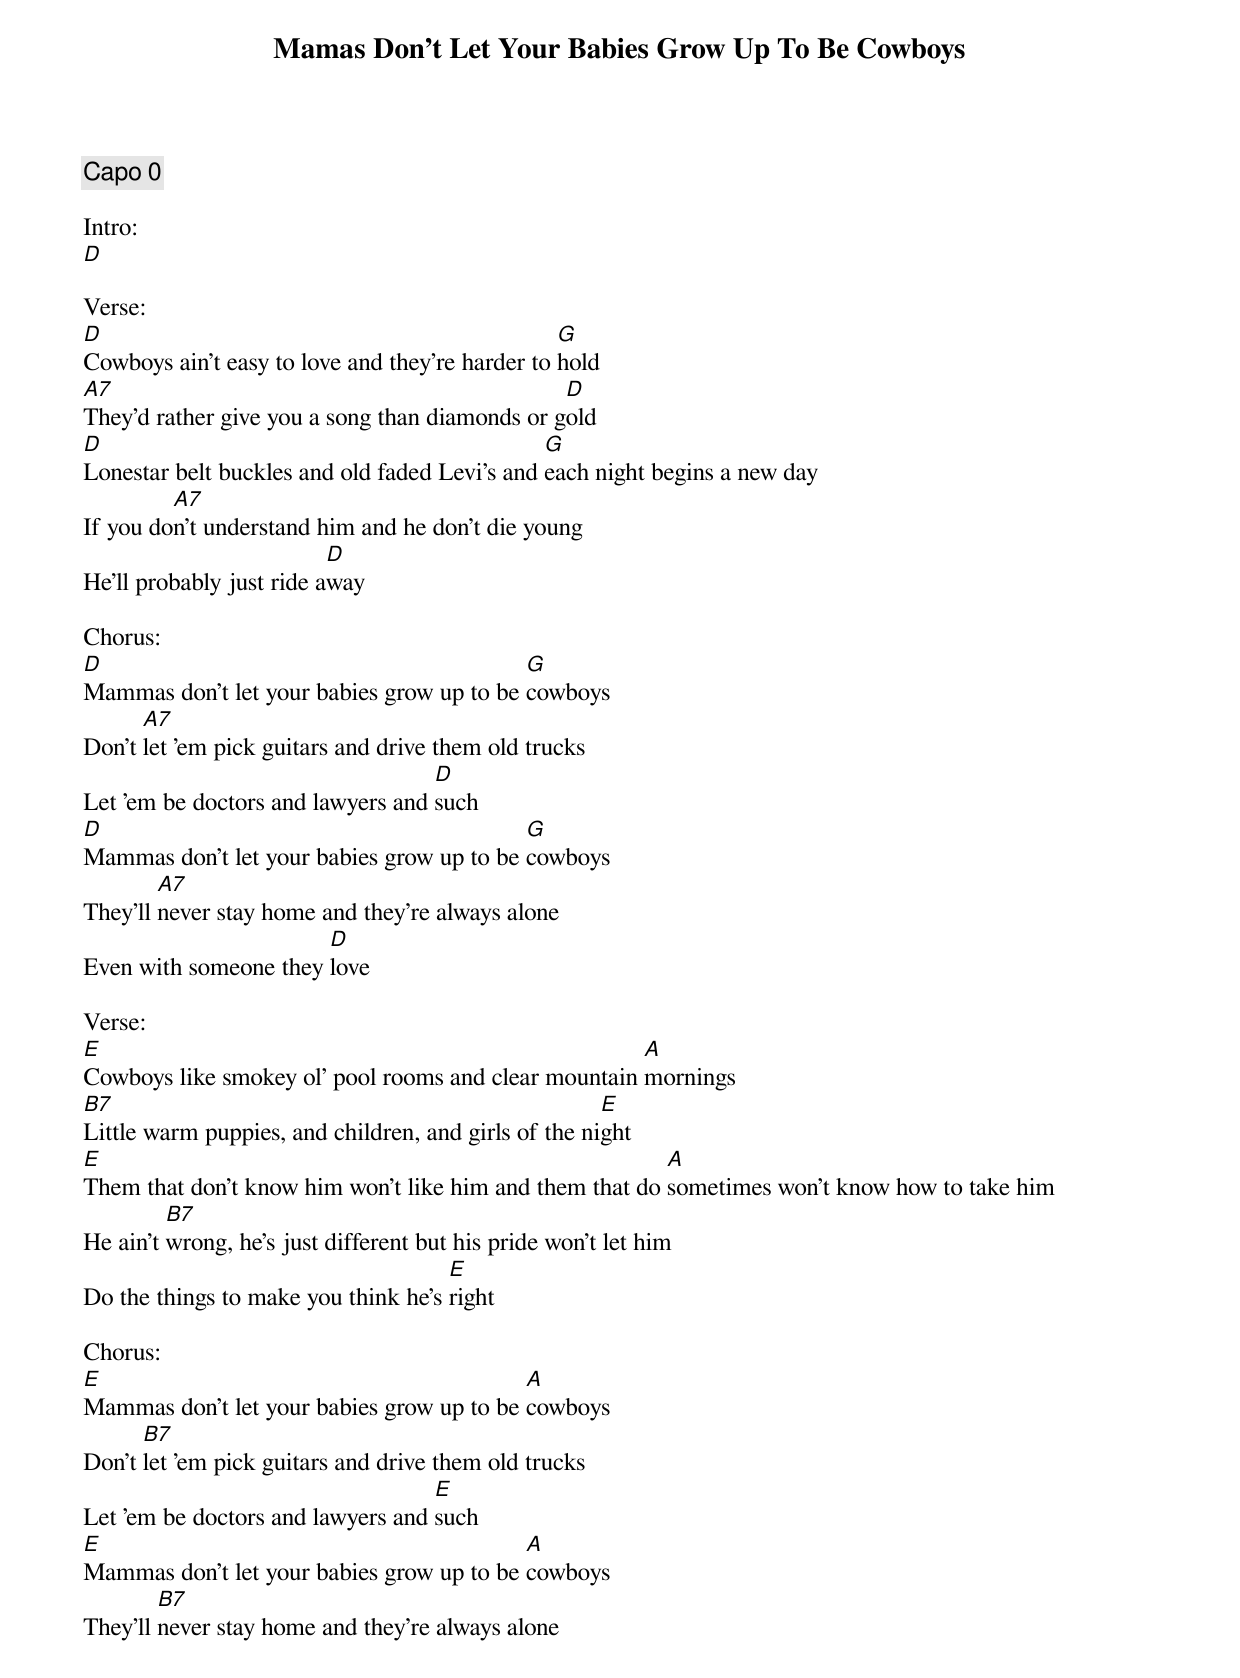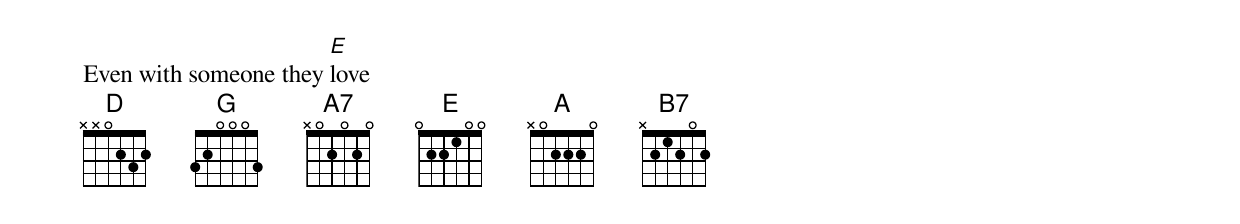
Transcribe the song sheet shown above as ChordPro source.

{title:Mamas Don't Let Your Babies Grow Up To Be Cowboys}
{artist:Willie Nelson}
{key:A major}
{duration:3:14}
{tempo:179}
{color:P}

{comment: Capo 0}

Intro:
[D]

Verse:
[D]Cowboys ain't easy to love and they're harder to [G]hold
[A7]They'd rather give you a song than diamonds or g[D]old
[D]Lonestar belt buckles and old faded Levi's and [G]each night begins a new day
If you do[A7]n't understand him and he don't die young
He'll probably just ride a[D]way

Chorus:
[D]Mammas don't let your babies grow up to be [G]cowboys
Don't [A7]let 'em pick guitars and drive them old trucks
Let 'em be doctors and lawyers and [D]such
[D]Mammas don't let your babies grow up to be [G]cowboys
They'll [A7]never stay home and they're always alone
Even with someone they [D]love

Verse:
[E]Cowboys like smokey ol' pool rooms and clear mountain [A]mornings
[B7]Little warm puppies, and children, and girls of the ni[E]ght
[E]Them that don't know him won't like him and them that do [A]sometimes won't know how to take him
He ain't [B7]wrong, he's just different but his pride won't let him
Do the things to make you think he's [E]right

Chorus:
[E]Mammas don't let your babies grow up to be [A]cowboys
Don't [B7]let 'em pick guitars and drive them old trucks
Let 'em be doctors and lawyers and [E]such
[E]Mammas don't let your babies grow up to be [A]cowboys
They'll [B7]never stay home and they're always alone
Even with someone they [E]love
